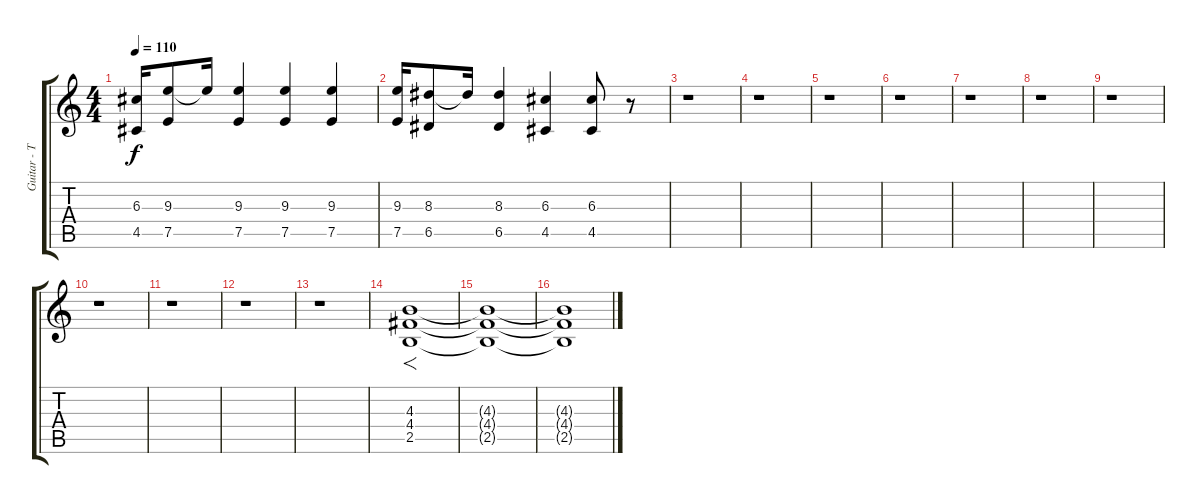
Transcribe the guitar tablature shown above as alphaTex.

\track ("Guitar - Tom Mattew Delonge" "Guitar - T") {instrument distortionguitar}
\staff {score tabs}
\tuning (E4 B3 G3 D3 A2 E2) {hide}
\ts (4 4)
\tempo 110
\clef g2
\ks c
(6.3 4.5).16{dy f} (9.3 7.5).8 9.3{t}.16 (9.3 7.5).4 (9.3 7.5).4 (9.3 7.5).4 |
(9.3 7.5).16 (8.3 6.5).8 8.3{t}.16 (8.3 6.5).4 (6.3 4.5).4 (6.3 4.5).8 r.8 |
r.1 |
r.1 |
r.1 |
r.1 |
r.1 |
r.1 |
r.1 |
r.1 |
r.1 |
r.1 |
r.1 |
(4.3 4.4 2.5).1{f} |
(4.3{t} 4.4{t} 2.5{t}).1{volume 12} |
(4.3{t} 4.4{t} 2.5{t}).1{volume 10}
